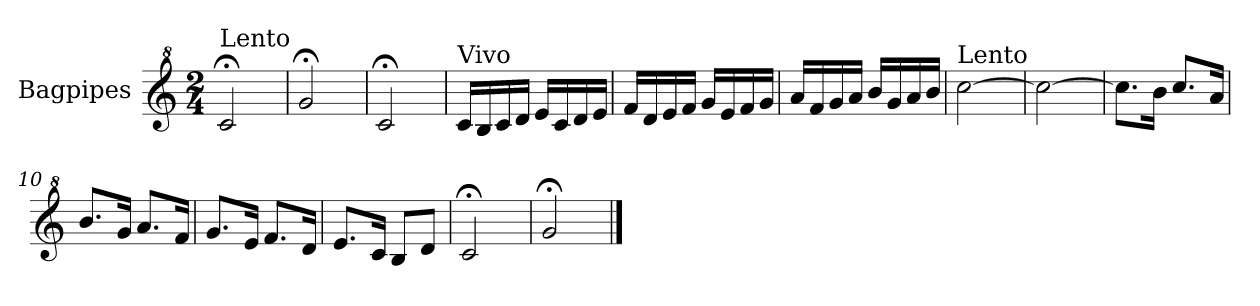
**kern
*part1
*staff1
*I"Bagpipes
*I'Bag
*clefG^2
*k[]
*C:
*M2/4
=1
!LO:TX:a:t=Lento
2cc;</
=2
2gg;</
=3
2cc;</
=4
!LO:TX:a:t=Vivo
16cc/LL
16b/
16cc/
16dd/JJ
16ee/LL
16cc/
16dd/
16ee/JJ
=5
16ff/LL
16dd/
16ee/
16ff/JJ
16gg/LL
16ee/
16ff/
16gg/JJ
=6
16aa/LL
16ff/
16gg/
16aa/JJ
16bb/LL
16gg/
16aa/
16bb/JJ
=7
!LO:TX:a:t=Lento
[2ccc\
=8
2ccc\_
=9
8.ccc\L]
16bb\Jk
8.ccc/L
16aa/Jk
!!LO:LB:g=z
=10
8.bb/L
16gg/Jk
8.aa/L
16ff/Jk
=11
8.gg/L
16ee/Jk
8.ff/L
16dd/Jk
=12
8.ee/L
16cc/Jk
8b/L
8dd/J
=13
2cc;</
=14
2gg;</
==
*-
